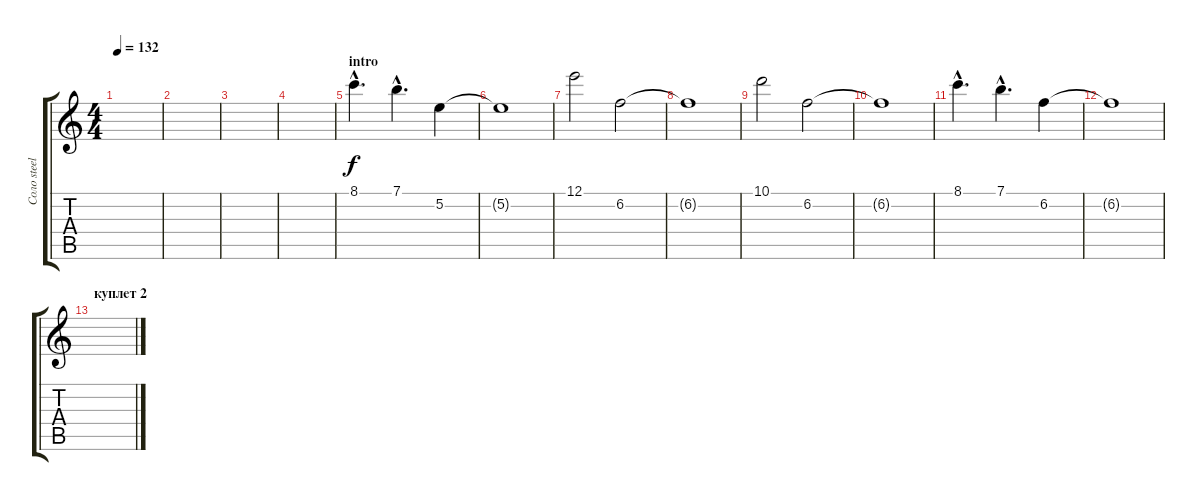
\track ("Соло steel" "Соло steel") {instrument acousticguitarsteel}
\staff {score tabs}
\tuning (E4 B3 G3 D3 A2 E2) {hide}
\ts (4 4)
\tempo 132
\clef g2
\ks c
|
|
|
|
\section ("" "intro")
8.1{hac}.4{d instrument distortionguitar} 7.1{hac}.4{d} 5.2.4 |
5.2{t}.1 |
12.1.2 6.2.2 |
6.2{t}.1 |
10.1.2 6.2.2 |
6.2{t}.1 |
8.1{hac}.4{d} 7.1{hac}.4{d} 6.2.4 |
6.2{t}.1 |
\section ("" "куплет 2")
